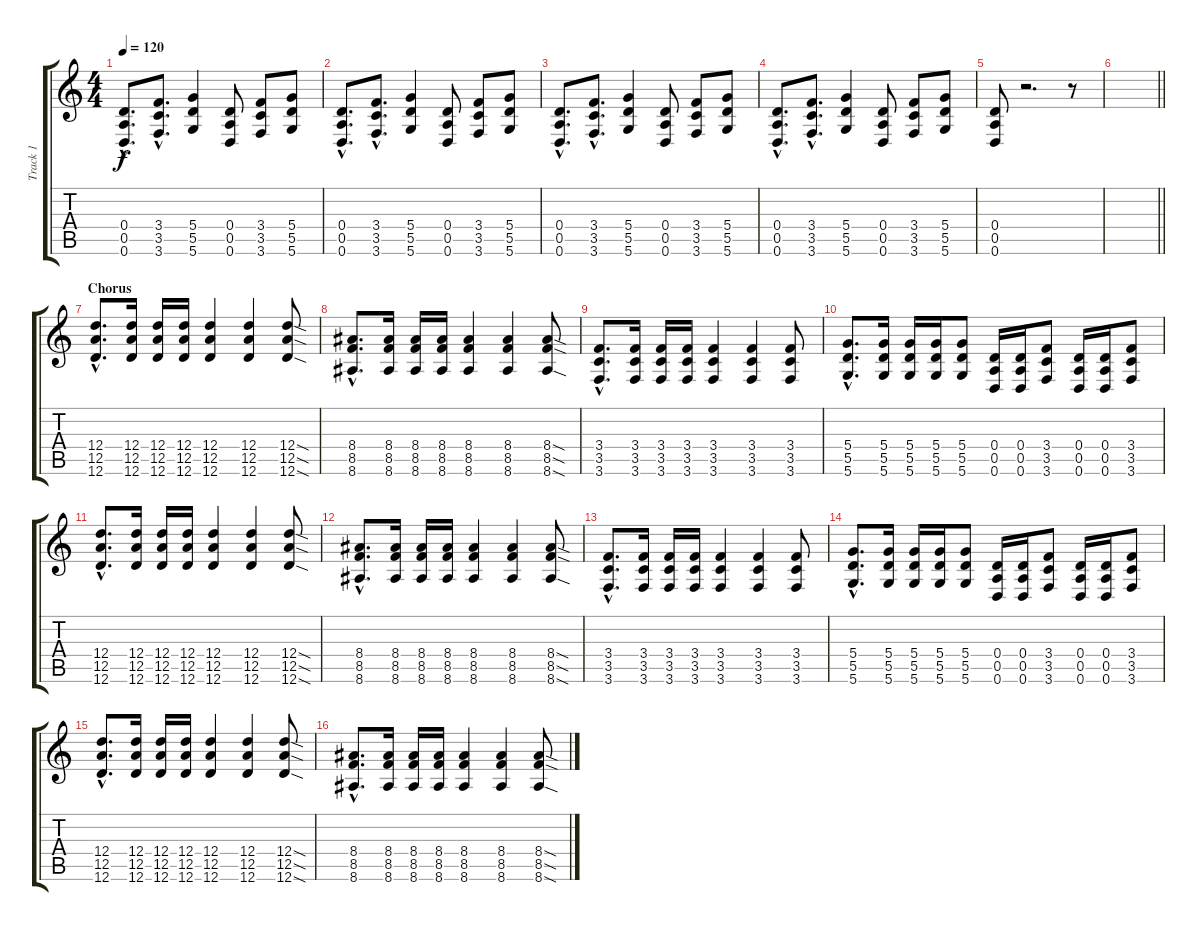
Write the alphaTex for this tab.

\track ("Track 1" "Track 1") {instrument distortionguitar}
\staff {score tabs}
\tuning (E4 B3 G3 D3 A2 D2) {hide}
\ts (4 4)
\tempo 120
\clef g2
\ks c
(0.4{hac} 0.5{hac} 0.6{hac}).8{d dy f} (3.4{hac} 3.5{hac} 3.6{hac}).8{d} (5.4 5.5 5.6).4 (0.4 0.5 0.6).8 (3.4 3.5 3.6).8 (5.4 5.5 5.6).8 |
(0.4{hac} 0.5{hac} 0.6{hac}).8{d} (3.4{hac} 3.5{hac} 3.6{hac}).8{d} (5.4 5.5 5.6).4 (0.4 0.5 0.6).8 (3.4 3.5 3.6).8 (5.4 5.5 5.6).8 |
(0.4{hac} 0.5{hac} 0.6{hac}).8{d} (3.4{hac} 3.5{hac} 3.6{hac}).8{d} (5.4 5.5 5.6).4 (0.4 0.5 0.6).8 (3.4 3.5 3.6).8 (5.4 5.5 5.6).8 |
(0.4{hac} 0.5{hac} 0.6{hac}).8{d} (3.4{hac} 3.5{hac} 3.6{hac}).8{d} (5.4 5.5 5.6).4 (0.4 0.5 0.6).8 (3.4 3.5 3.6).8 (5.4 5.5 5.6).8 |
(0.4 0.5 0.6).8 r.2{d} r.8 |
\barLineRight lightlight
|
\section ("" "Chorus")
(12.4{hac} 12.5{hac} 12.6{hac}).8{d} (12.4 12.5 12.6).16 (12.4 12.5 12.6).16 (12.4 12.5 12.6).16 (12.4 12.5 12.6).4 (12.4 12.5 12.6).4 (12.4{sod} 12.5{sod} 12.6{sod}).8 |
(8.4{hac} 8.5{hac} 8.6{hac}).8{d} (8.4 8.5 8.6).16 (8.4 8.5 8.6).16 (8.4 8.5 8.6).16 (8.4 8.5 8.6).4 (8.4 8.5 8.6).4 (8.4{sod} 8.5{sod} 8.6{sod}).8 |
(3.4{hac} 3.5{hac} 3.6{hac}).8{d} (3.4 3.5 3.6).16 (3.4 3.5 3.6).16 (3.4 3.5 3.6).16 (3.4 3.5 3.6).4 (3.4 3.5 3.6).4 (3.4 3.5 3.6).8 |
(5.4{hac} 5.5{hac} 5.6{hac}).8{d} (5.4 5.5 5.6).16 (5.4 5.5 5.6).16 (5.4 5.5 5.6).16 (5.4 5.5 5.6).8 (0.4 0.5 0.6).16 (0.4 0.5 0.6).16 (3.4 3.5 3.6).8 (0.4 0.5 0.6).16 (0.4 0.5 0.6).16 (3.4 3.5 3.6).8 |
(12.4{hac} 12.5{hac} 12.6{hac}).8{d} (12.4 12.5 12.6).16 (12.4 12.5 12.6).16 (12.4 12.5 12.6).16 (12.4 12.5 12.6).4 (12.4 12.5 12.6).4 (12.4{sod} 12.5{sod} 12.6{sod}).8 |
(8.4{hac} 8.5{hac} 8.6{hac}).8{d} (8.4 8.5 8.6).16 (8.4 8.5 8.6).16 (8.4 8.5 8.6).16 (8.4 8.5 8.6).4 (8.4 8.5 8.6).4 (8.4{sod} 8.5{sod} 8.6{sod}).8 |
(3.4{hac} 3.5{hac} 3.6{hac}).8{d} (3.4 3.5 3.6).16 (3.4 3.5 3.6).16 (3.4 3.5 3.6).16 (3.4 3.5 3.6).4 (3.4 3.5 3.6).4 (3.4 3.5 3.6).8 |
(5.4{hac} 5.5{hac} 5.6{hac}).8{d} (5.4 5.5 5.6).16 (5.4 5.5 5.6).16 (5.4 5.5 5.6).16 (5.4 5.5 5.6).8 (0.4 0.5 0.6).16 (0.4 0.5 0.6).16 (3.4 3.5 3.6).8 (0.4 0.5 0.6).16 (0.4 0.5 0.6).16 (3.4 3.5 3.6).8 |
(12.4{hac} 12.5{hac} 12.6{hac}).8{d} (12.4 12.5 12.6).16 (12.4 12.5 12.6).16 (12.4 12.5 12.6).16 (12.4 12.5 12.6).4 (12.4 12.5 12.6).4 (12.4{sod} 12.5{sod} 12.6{sod}).8 |
(8.4{hac} 8.5{hac} 8.6{hac}).8{d} (8.4 8.5 8.6).16 (8.4 8.5 8.6).16 (8.4 8.5 8.6).16 (8.4 8.5 8.6).4 (8.4 8.5 8.6).4 (8.4{sod} 8.5{sod} 8.6{sod}).8
